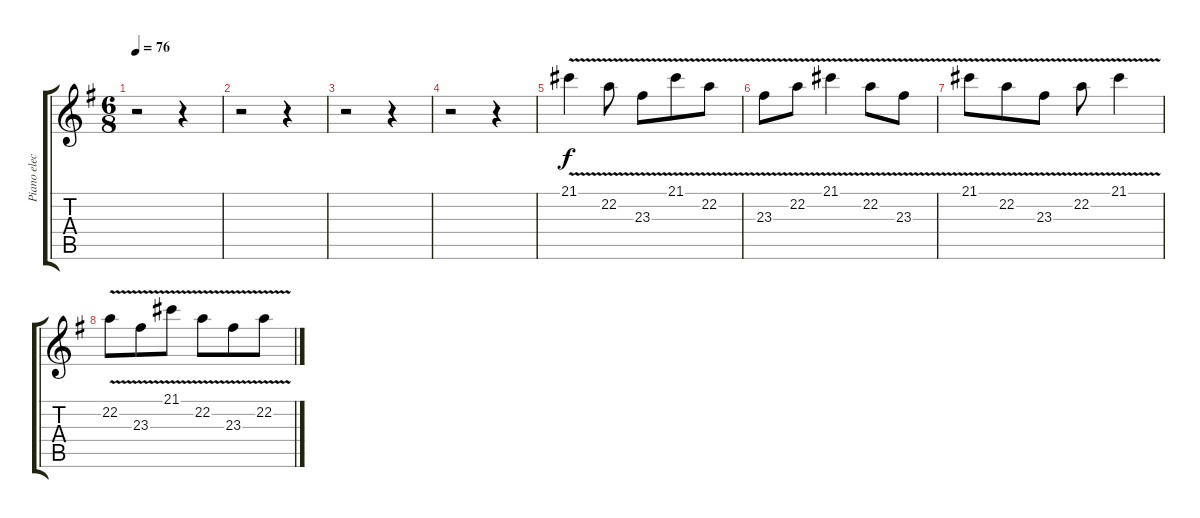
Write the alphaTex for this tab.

\track ("Piano electro" "Piano elec") {instrument stringensemble2}
\staff {score tabs}
\tuning (E4 B3 G3 D3 A2 E2) {hide}
\ts (6 8)
\tempo 76
\clef g2
\ks g
r.2{dy f} r.4 |
r.2 r.4 |
r.2 r.4 |
r.2 r.4 |
21.1{v}.4 22.2{v}.8 23.3{v}.8 21.1{v}.8 22.2{v}.8 |
23.3{v}.8 22.2{v}.8 21.1{v}.4 22.2{v}.8 23.3{v}.8 |
21.1{v}.8 22.2{v}.8 23.3{v}.8 22.2{v}.8 21.1{v}.4 |
22.2{v}.8 23.3{v}.8 21.1{v}.8 22.2{v}.8 23.3{v}.8 22.2{v}.8
